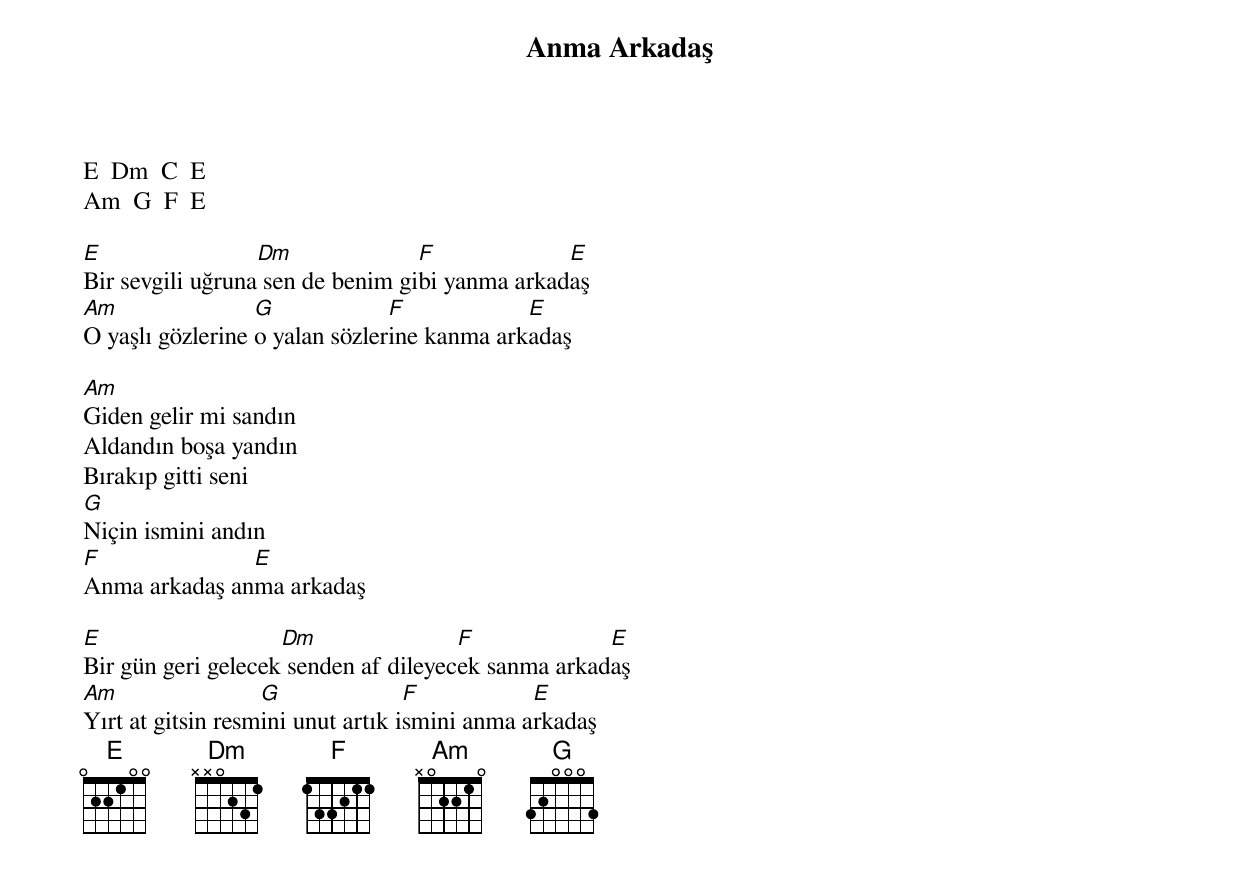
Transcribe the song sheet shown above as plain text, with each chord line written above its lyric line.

{title: Anma Arkadaş}
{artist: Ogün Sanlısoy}

E  Dm  C  E
Am  G  F  E

E                 Dm              F             E
Bir sevgili uğruna sen de benim gibi yanma arkadaş
Am                G             F            E
O yaşlı gözlerine o yalan sözlerine kanma arkadaş

Am
Giden gelir mi sandın
Aldandın boşa yandın
Bırakıp gitti seni
G
Niçin ismini andın
F              E
Anma arkadaş anma arkadaş

E                   Dm                F             E
Bir gün geri gelecek senden af dileyecek sanma arkadaş
Am                 G               F           E
Yırt at gitsin resmini unut artık ismini anma arkadaş
